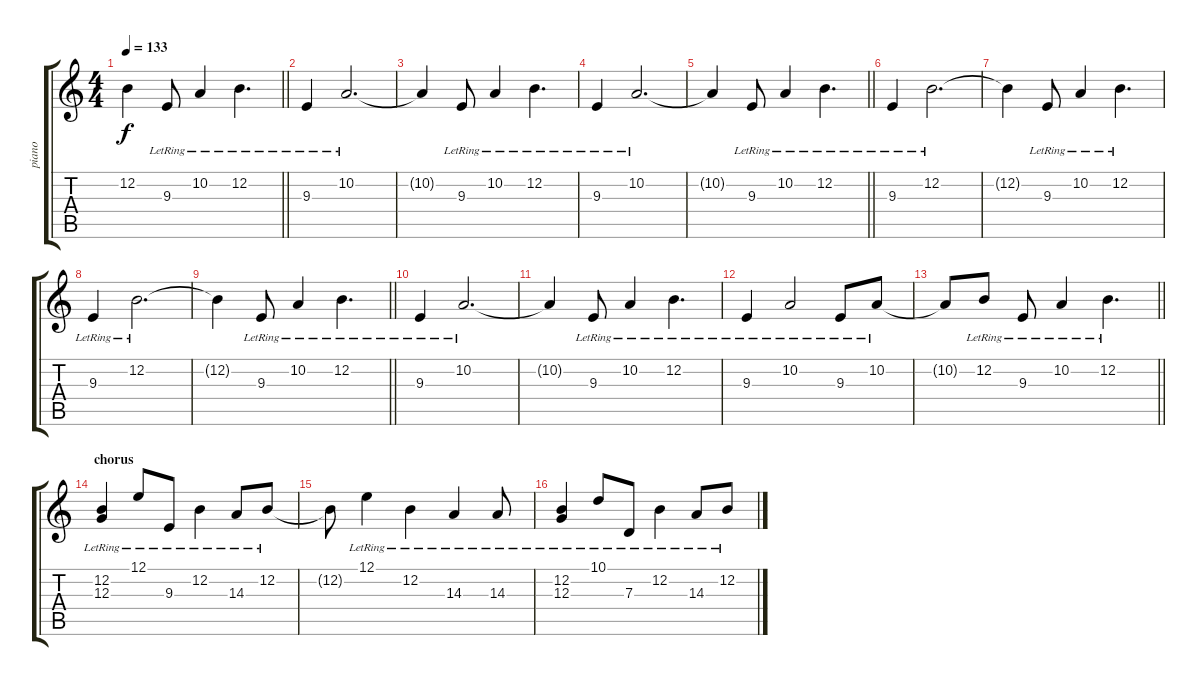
\track ("piano" "piano") {instrument brightacousticpiano}
\staff {score tabs}
\tuning (E4 B3 G3 D3 A2 E2) {hide}
\ts (4 4)
\tempo 133
\clef g2
\barLineRight lightlight
\ks c
12.2{t}.4{dy f} 9.3{lr}.8 10.2{lr}.4 12.2{lr}.4{d} |
9.3{lr}.4 10.2{lr}.2{d} |
10.2{t}.4 9.3{lr}.8 10.2{lr}.4 12.2{lr}.4{d} |
9.3{lr}.4 10.2{lr}.2{d} |
\barLineRight lightlight
10.2{t}.4 9.3{lr}.8 10.2{lr}.4 12.2{lr}.4{d} |
9.3{lr}.4 12.2{lr}.2{d} |
12.2{t}.4 9.3{lr}.8 10.2{lr}.4 12.2{lr}.4{d} |
9.3{lr}.4 12.2{lr}.2{d} |
\barLineRight lightlight
12.2{t}.4 9.3{lr}.8 10.2{lr}.4 12.2{lr}.4{d} |
9.3{lr}.4 10.2{lr}.2{d} |
10.2{t}.4 9.3{lr}.8 10.2{lr}.4 12.2{lr}.4{d} |
9.3{lr}.4 10.2{lr}.2 9.3{lr}.8 10.2{lr}.8 |
\barLineRight lightlight
10.2{t}.8 12.2{lr}.8 9.3{lr}.8 10.2{lr}.4 12.2{lr}.4{d} |
\section ("" "chorus")
(12.2{lr} 12.3{lr}).4 12.1{lr}.8 9.3{lr}.8 12.2{lr}.4 14.3{lr}.8 12.2{lr}.8 |
12.2{t}.8 12.1{lr}.4 12.2{lr}.4 14.3{lr}.4 14.3{lr}.8 |
(12.2{lr} 12.3{lr}).4 10.1{lr}.8 7.3{lr}.8 12.2{lr}.4 14.3{lr}.8 12.2{lr}.8
